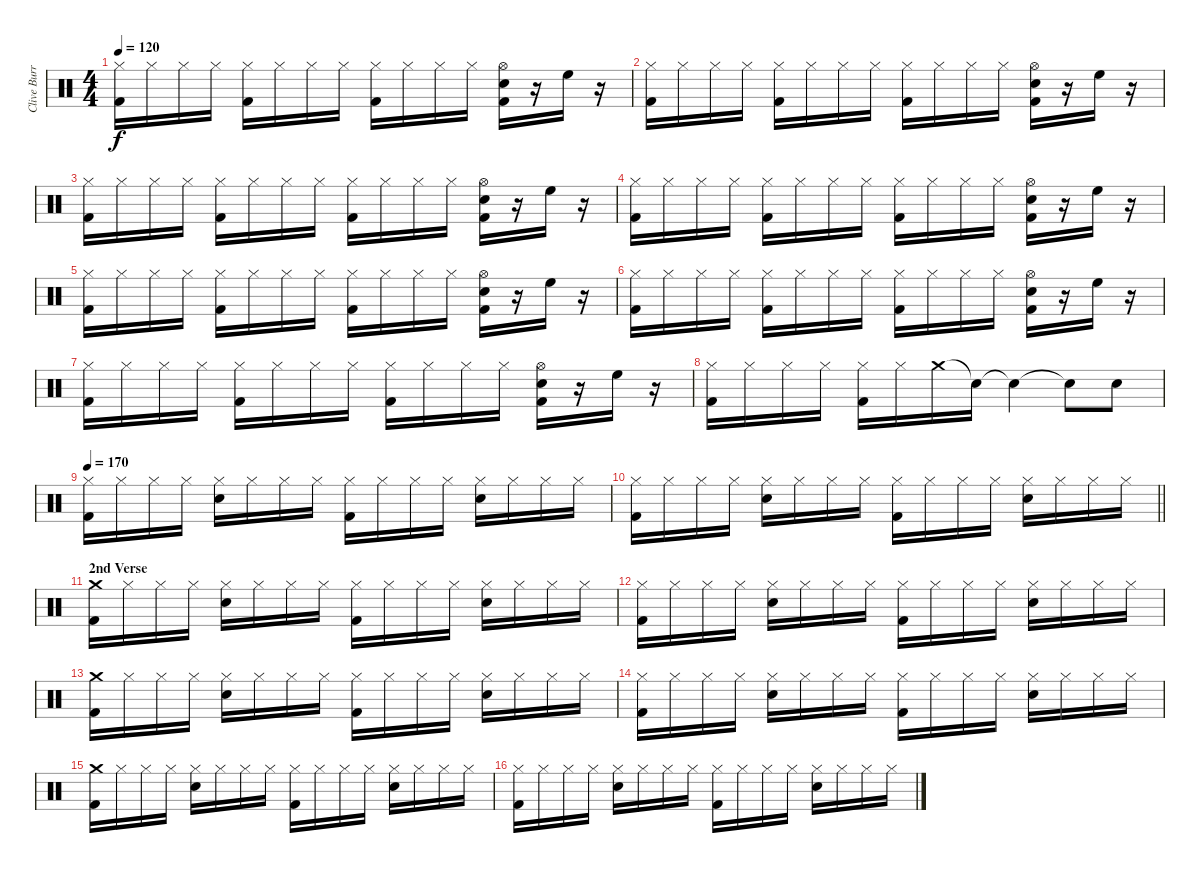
\track ("Clive Burr" "Clive Burr") {instrument percussion}
\staff {score}
\articulation defaults
\ts (4 4)
\tempo 120
\clef neutral
\ks c
("Hi-Hat (closed)" "Kick (hit) 2").16{dy f} "Hi-Hat (closed)".16 "Hi-Hat (closed)".16 "Hi-Hat (closed)".16 ("Hi-Hat (closed)" "Kick (hit) 2").16 "Hi-Hat (closed)".16 "Hi-Hat (closed)".16 "Hi-Hat (closed)".16 ("Hi-Hat (closed)" "Kick (hit) 2").16 "Hi-Hat (closed)".16 "Hi-Hat (closed)".16 "Hi-Hat (closed)".16 ("Hi-Hat (open)" "Electric Snare (hit)" "Kick (hit) 2").16 r.16 "High Floor Tom (hit)".16 r.16 |
("Hi-Hat (closed)" "Kick (hit) 2").16 "Hi-Hat (closed)".16 "Hi-Hat (closed)".16 "Hi-Hat (closed)".16 ("Hi-Hat (closed)" "Kick (hit) 2").16 "Hi-Hat (closed)".16 "Hi-Hat (closed)".16 "Hi-Hat (closed)".16 ("Hi-Hat (closed)" "Kick (hit) 2").16 "Hi-Hat (closed)".16 "Hi-Hat (closed)".16 "Hi-Hat (closed)".16 ("Hi-Hat (open)" "Electric Snare (hit)" "Kick (hit) 2").16 r.16 "High Floor Tom (hit)".16 r.16 |
("Hi-Hat (closed)" "Kick (hit) 2").16 "Hi-Hat (closed)".16 "Hi-Hat (closed)".16 "Hi-Hat (closed)".16 ("Hi-Hat (closed)" "Kick (hit) 2").16 "Hi-Hat (closed)".16 "Hi-Hat (closed)".16 "Hi-Hat (closed)".16 ("Hi-Hat (closed)" "Kick (hit) 2").16 "Hi-Hat (closed)".16 "Hi-Hat (closed)".16 "Hi-Hat (closed)".16 ("Hi-Hat (open)" "Electric Snare (hit)" "Kick (hit) 2").16 r.16 "High Floor Tom (hit)".16 r.16 |
("Hi-Hat (closed)" "Kick (hit) 2").16 "Hi-Hat (closed)".16 "Hi-Hat (closed)".16 "Hi-Hat (closed)".16 ("Hi-Hat (closed)" "Kick (hit) 2").16 "Hi-Hat (closed)".16 "Hi-Hat (closed)".16 "Hi-Hat (closed)".16 ("Hi-Hat (closed)" "Kick (hit) 2").16 "Hi-Hat (closed)".16 "Hi-Hat (closed)".16 "Hi-Hat (closed)".16 ("Hi-Hat (open)" "Electric Snare (hit)" "Kick (hit) 2").16 r.16 "High Floor Tom (hit)".16 r.16 |
("Hi-Hat (closed)" "Kick (hit) 2").16 "Hi-Hat (closed)".16 "Hi-Hat (closed)".16 "Hi-Hat (closed)".16 ("Hi-Hat (closed)" "Kick (hit) 2").16 "Hi-Hat (closed)".16 "Hi-Hat (closed)".16 "Hi-Hat (closed)".16 ("Hi-Hat (closed)" "Kick (hit) 2").16 "Hi-Hat (closed)".16 "Hi-Hat (closed)".16 "Hi-Hat (closed)".16 ("Hi-Hat (open)" "Electric Snare (hit)" "Kick (hit) 2").16 r.16 "High Floor Tom (hit)".16 r.16 |
("Hi-Hat (closed)" "Kick (hit) 2").16 "Hi-Hat (closed)".16 "Hi-Hat (closed)".16 "Hi-Hat (closed)".16 ("Hi-Hat (closed)" "Kick (hit) 2").16 "Hi-Hat (closed)".16 "Hi-Hat (closed)".16 "Hi-Hat (closed)".16 ("Hi-Hat (closed)" "Kick (hit) 2").16 "Hi-Hat (closed)".16 "Hi-Hat (closed)".16 "Hi-Hat (closed)".16 ("Hi-Hat (open)" "Electric Snare (hit)" "Kick (hit) 2").16 r.16 "High Floor Tom (hit)".16 r.16 |
("Hi-Hat (closed)" "Kick (hit) 2").16 "Hi-Hat (closed)".16 "Hi-Hat (closed)".16 "Hi-Hat (closed)".16 ("Hi-Hat (closed)" "Kick (hit) 2").16 "Hi-Hat (closed)".16 "Hi-Hat (closed)".16 "Hi-Hat (closed)".16 ("Hi-Hat (closed)" "Kick (hit) 2").16 "Hi-Hat (closed)".16 "Hi-Hat (closed)".16 "Hi-Hat (closed)".16 ("Hi-Hat (open)" "Electric Snare (hit)" "Kick (hit) 2").16 r.16 "High Floor Tom (hit)".16 r.16 |
("Hi-Hat (closed)" "Kick (hit) 2").16 "Hi-Hat (closed)".16 "Hi-Hat (closed)".16 "Hi-Hat (closed)".16 ("Hi-Hat (closed)" "Kick (hit) 2").16 "Hi-Hat (closed)".16 "Crash medium (hit)".16 "Snare (hit)"{t}.16 "Snare (hit)"{t}.4 "Snare (hit)"{t}.8 "Electric Snare (hit)".8 |
\tempo 170
("Hi-Hat (closed)" "Kick (hit) 2").16 "Hi-Hat (closed)".16 "Hi-Hat (closed)".16 "Hi-Hat (closed)".16 ("Hi-Hat (closed)" "Electric Snare (hit)").16 "Hi-Hat (closed)".16 "Hi-Hat (closed)".16 "Hi-Hat (closed)".16 ("Hi-Hat (closed)" "Kick (hit) 2").16 "Hi-Hat (closed)".16 "Hi-Hat (closed)".16 "Hi-Hat (closed)".16 ("Hi-Hat (closed)" "Electric Snare (hit)").16 "Hi-Hat (closed)".16 "Hi-Hat (closed)".16 "Hi-Hat (closed)".16 |
\barLineRight lightlight
("Hi-Hat (closed)" "Kick (hit) 2").16 "Hi-Hat (closed)".16 "Hi-Hat (closed)".16 "Hi-Hat (closed)".16 ("Hi-Hat (closed)" "Electric Snare (hit)").16 "Hi-Hat (closed)".16 "Hi-Hat (closed)".16 "Hi-Hat (closed)".16 ("Hi-Hat (closed)" "Kick (hit) 2").16 "Hi-Hat (closed)".16 "Hi-Hat (closed)".16 "Hi-Hat (closed)".16 ("Hi-Hat (closed)" "Electric Snare (hit)").16 "Hi-Hat (closed)".16 "Hi-Hat (closed)".16 "Hi-Hat (closed)".16 |
\section ("" "2nd Verse")
("Crash medium (hit)" "Kick (hit) 2").16 "Hi-Hat (closed)".16 "Hi-Hat (closed)".16 "Hi-Hat (closed)".16 ("Hi-Hat (closed)" "Electric Snare (hit)").16 "Hi-Hat (closed)".16 "Hi-Hat (closed)".16 "Hi-Hat (closed)".16 ("Hi-Hat (closed)" "Kick (hit) 2").16 "Hi-Hat (closed)".16 "Hi-Hat (closed)".16 "Hi-Hat (closed)".16 ("Hi-Hat (closed)" "Electric Snare (hit)").16 "Hi-Hat (closed)".16 "Hi-Hat (closed)".16 "Hi-Hat (closed)".16 |
("Hi-Hat (closed)" "Kick (hit) 2").16 "Hi-Hat (closed)".16 "Hi-Hat (closed)".16 "Hi-Hat (closed)".16 ("Hi-Hat (closed)" "Electric Snare (hit)").16 "Hi-Hat (closed)".16 "Hi-Hat (closed)".16 "Hi-Hat (closed)".16 ("Hi-Hat (closed)" "Kick (hit) 2").16 "Hi-Hat (closed)".16 "Hi-Hat (closed)".16 "Hi-Hat (closed)".16 ("Hi-Hat (closed)" "Electric Snare (hit)").16 "Hi-Hat (closed)".16 "Hi-Hat (closed)".16 "Hi-Hat (closed)".16 |
("Crash medium (hit)" "Kick (hit) 2").16 "Hi-Hat (closed)".16 "Hi-Hat (closed)".16 "Hi-Hat (closed)".16 ("Hi-Hat (closed)" "Electric Snare (hit)").16 "Hi-Hat (closed)".16 "Hi-Hat (closed)".16 "Hi-Hat (closed)".16 ("Hi-Hat (closed)" "Kick (hit) 2").16 "Hi-Hat (closed)".16 "Hi-Hat (closed)".16 "Hi-Hat (closed)".16 ("Hi-Hat (closed)" "Electric Snare (hit)").16 "Hi-Hat (closed)".16 "Hi-Hat (closed)".16 "Hi-Hat (closed)".16 |
("Hi-Hat (closed)" "Kick (hit) 2").16 "Hi-Hat (closed)".16 "Hi-Hat (closed)".16 "Hi-Hat (closed)".16 ("Hi-Hat (closed)" "Electric Snare (hit)").16 "Hi-Hat (closed)".16 "Hi-Hat (closed)".16 "Hi-Hat (closed)".16 ("Hi-Hat (closed)" "Kick (hit) 2").16 "Hi-Hat (closed)".16 "Hi-Hat (closed)".16 "Hi-Hat (closed)".16 ("Hi-Hat (closed)" "Electric Snare (hit)").16 "Hi-Hat (closed)".16 "Hi-Hat (closed)".16 "Hi-Hat (closed)".16 |
("Crash medium (hit)" "Kick (hit) 2").16 "Hi-Hat (closed)".16 "Hi-Hat (closed)".16 "Hi-Hat (closed)".16 ("Hi-Hat (closed)" "Electric Snare (hit)").16 "Hi-Hat (closed)".16 "Hi-Hat (closed)".16 "Hi-Hat (closed)".16 ("Hi-Hat (closed)" "Kick (hit) 2").16 "Hi-Hat (closed)".16 "Hi-Hat (closed)".16 "Hi-Hat (closed)".16 ("Hi-Hat (closed)" "Electric Snare (hit)").16 "Hi-Hat (closed)".16 "Hi-Hat (closed)".16 "Hi-Hat (closed)".16 |
("Hi-Hat (closed)" "Kick (hit) 2").16 "Hi-Hat (closed)".16 "Hi-Hat (closed)".16 "Hi-Hat (closed)".16 ("Hi-Hat (closed)" "Electric Snare (hit)").16 "Hi-Hat (closed)".16 "Hi-Hat (closed)".16 "Hi-Hat (closed)".16 ("Hi-Hat (closed)" "Kick (hit) 2").16 "Hi-Hat (closed)".16 "Hi-Hat (closed)".16 "Hi-Hat (closed)".16 ("Hi-Hat (closed)" "Electric Snare (hit)").16 "Hi-Hat (closed)".16 "Hi-Hat (closed)".16 "Hi-Hat (closed)".16
